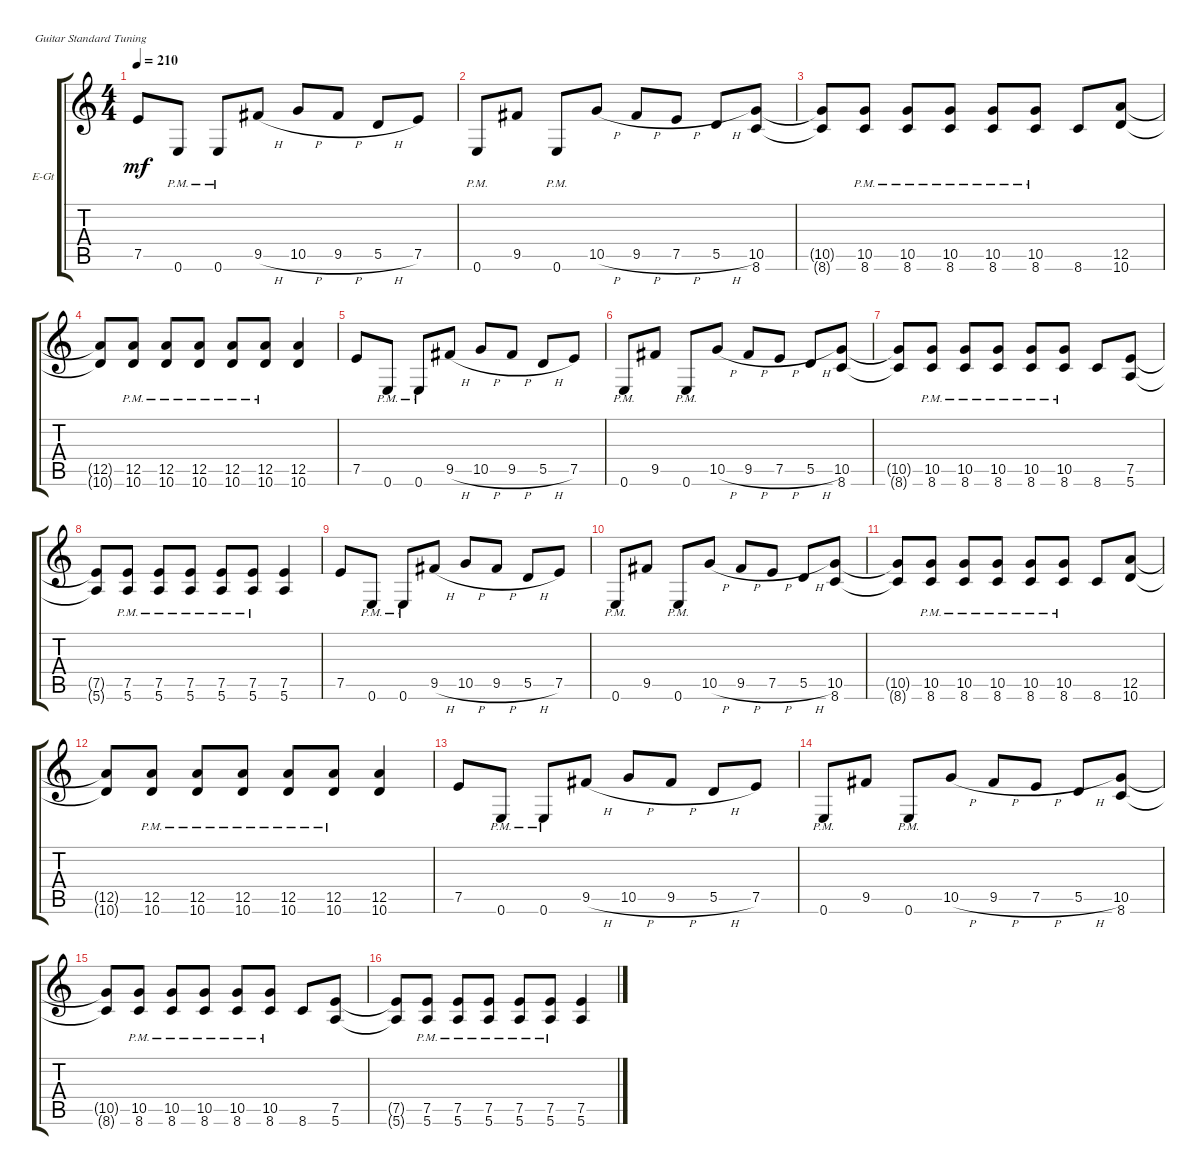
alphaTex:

\defaultSystemsLayout 4
\bracketExtendMode groupsimilarinstruments
\firstSystemTrackNameOrientation horizontal
\otherSystemsTrackNameOrientation horizontal
\track ("Electric Guitar (Drive)" "E-Gt") {instrument overdrivenguitar}
\staff {score tabs}
\tuning (E4 B3 G3 D3 A2 E2)
\ts (4 4)
\tempo 210
\clef g2
\ks c
7.5.8{dy mf} 0.6{pm}.8 0.6{pm}.8 9.5{h}.8 10.5{h}.8 9.5{h}.8 5.5{h}.8 7.5.8 |
0.6{pm}.8 9.5.8 0.6{pm}.8 10.5{h}.8 9.5{h}.8 7.5{h}.8 5.5{h}.8 (8.6 10.5).8 |
(8.6{t} 10.5{t}).8 (8.6{pm} 10.5{pm}).8 (8.6{pm} 10.5{pm}).8 (8.6{pm} 10.5{pm}).8 (8.6{pm} 10.5{pm}).8 (8.6{pm} 10.5{pm}).8 8.6.8 (10.6 12.5).8 |
(10.6{t} 12.5{t}).8 (10.6{pm} 12.5{pm}).8 (10.6{pm} 12.5{pm}).8 (10.6{pm} 12.5{pm}).8 (10.6{pm} 12.5{pm}).8 (10.6{pm} 12.5{pm}).8 (10.6 12.5).4 |
7.5.8 0.6{pm}.8 0.6{pm}.8 9.5{h}.8 10.5{h}.8 9.5{h}.8 5.5{h}.8 7.5.8 |
0.6{pm}.8 9.5.8 0.6{pm}.8 10.5{h}.8 9.5{h}.8 7.5{h}.8 5.5{h}.8 (8.6 10.5).8 |
(8.6{t} 10.5{t}).8 (8.6{pm} 10.5{pm}).8 (8.6{pm} 10.5{pm}).8 (8.6{pm} 10.5{pm}).8 (8.6{pm} 10.5{pm}).8 (8.6{pm} 10.5{pm}).8 8.6.8 (5.6 7.5).8 |
(5.6{t} 7.5{t}).8 (5.6{pm} 7.5{pm}).8 (5.6{pm} 7.5{pm}).8 (5.6{pm} 7.5{pm}).8 (5.6{pm} 7.5{pm}).8 (5.6{pm} 7.5{pm}).8 (5.6 7.5).4 |
7.5.8 0.6{pm}.8 0.6{pm}.8 9.5{h}.8 10.5{h}.8 9.5{h}.8 5.5{h}.8 7.5.8 |
0.6{pm}.8 9.5.8 0.6{pm}.8 10.5{h}.8 9.5{h}.8 7.5{h}.8 5.5{h}.8 (8.6 10.5).8 |
(8.6{t} 10.5{t}).8 (8.6{pm} 10.5{pm}).8 (8.6{pm} 10.5{pm}).8 (8.6{pm} 10.5{pm}).8 (8.6{pm} 10.5{pm}).8 (8.6{pm} 10.5{pm}).8 8.6.8 (10.6 12.5).8 |
(10.6{t} 12.5{t}).8 (10.6{pm} 12.5{pm}).8 (10.6{pm} 12.5{pm}).8 (10.6{pm} 12.5{pm}).8 (10.6{pm} 12.5{pm}).8 (10.6{pm} 12.5{pm}).8 (10.6 12.5).4 |
7.5.8 0.6{pm}.8 0.6{pm}.8 9.5{h}.8 10.5{h}.8 9.5{h}.8 5.5{h}.8 7.5.8 |
0.6{pm}.8 9.5.8 0.6{pm}.8 10.5{h}.8 9.5{h}.8 7.5{h}.8 5.5{h}.8 (8.6 10.5).8 |
(8.6{t} 10.5{t}).8 (8.6{pm} 10.5{pm}).8 (8.6{pm} 10.5{pm}).8 (8.6{pm} 10.5{pm}).8 (8.6{pm} 10.5{pm}).8 (8.6{pm} 10.5{pm}).8 8.6.8 (5.6 7.5).8 |
(5.6{t} 7.5{t}).8 (5.6{pm} 7.5{pm}).8 (5.6{pm} 7.5{pm}).8 (5.6{pm} 7.5{pm}).8 (5.6{pm} 7.5{pm}).8 (5.6{pm} 7.5{pm}).8 (5.6 7.5).4
